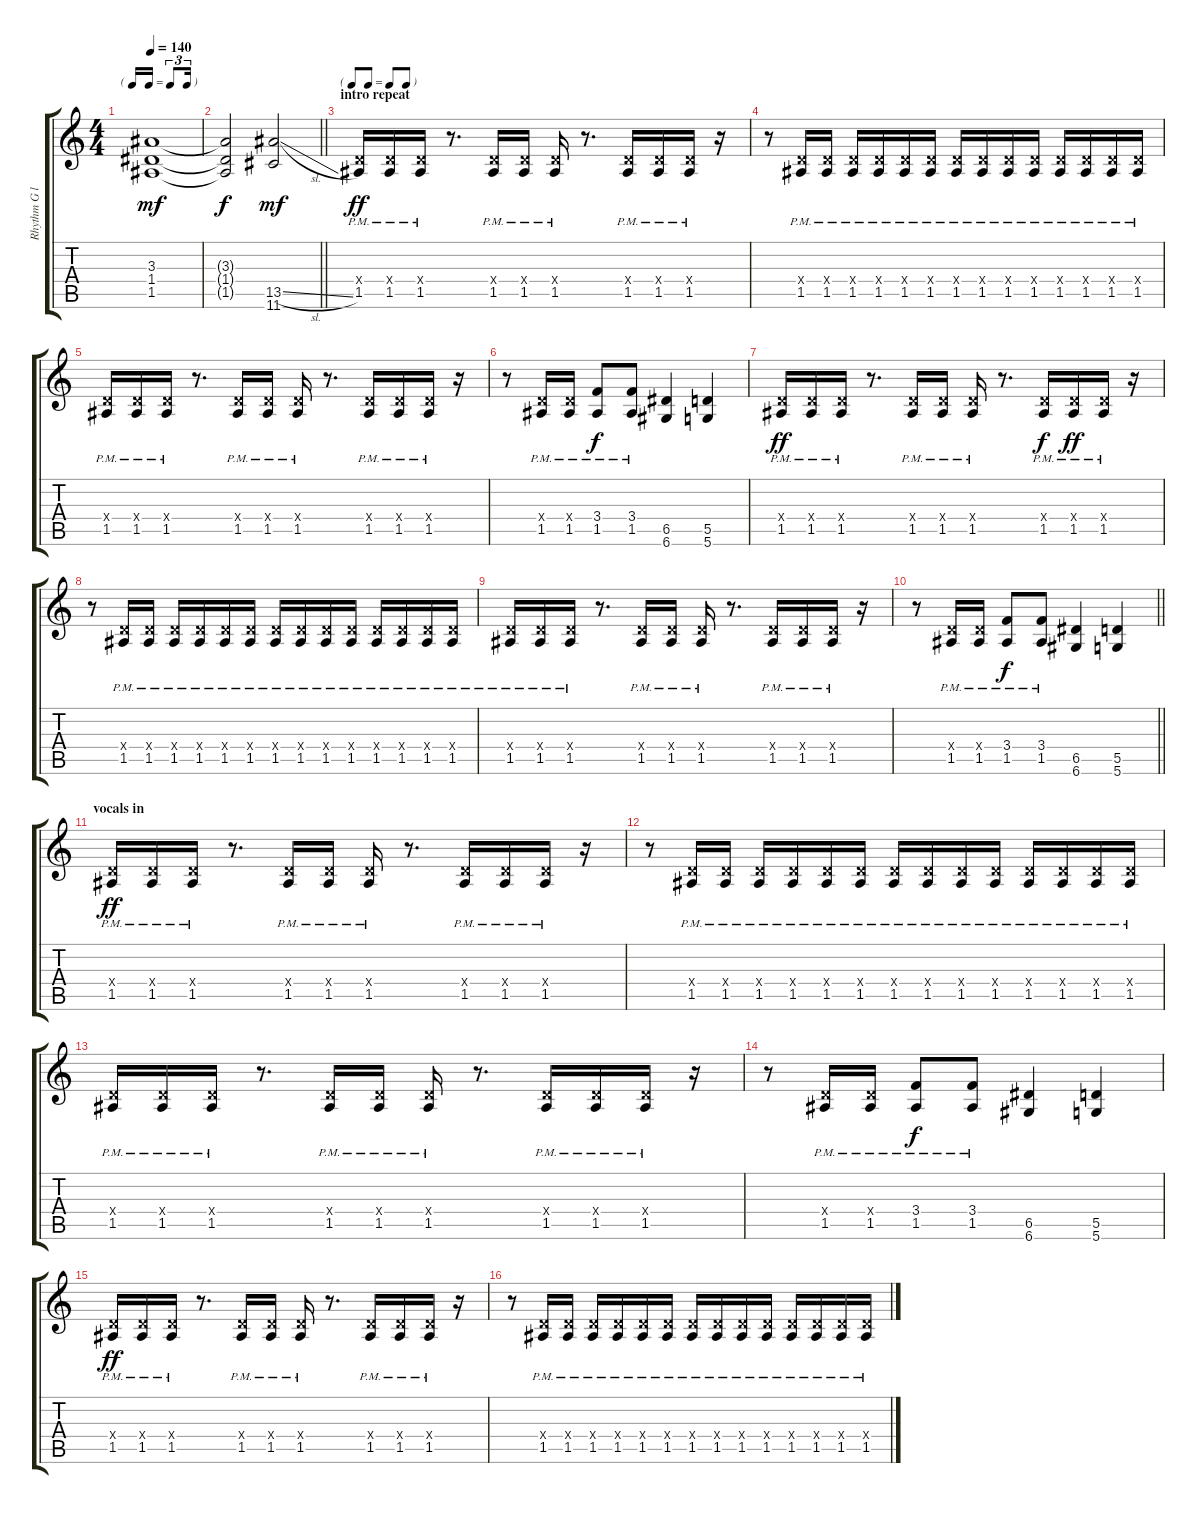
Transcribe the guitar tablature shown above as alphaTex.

\track ("Rhythm G left" "Rhythm G l") {instrument overdrivenguitar}
\staff {score tabs}
\tuning (E4 B3 G3 D3 A2 D2) {hide}
\ts (4 4)
\tf triplet16th
\tempo 140
\clef g2
\ks c
(3.3 1.4 1.5).1{dy mf} |
\barLineRight lightlight
(3.3{t} 1.4{t} 1.5{t}).2{dy f} (13.5{sl} 11.6).2{dy mf} |
\tf none
\section ("" "intro repeat")
(0.4{x} 1.5{pm}).16{dy ff} (0.4{x} 1.5{pm}).16 (0.4{x} 1.5{pm}).16 r.8{d} (0.4{x} 1.5{pm}).16 (0.4{x} 1.5{pm}).16 (0.4{x} 1.5{pm}).16 r.8{d} (0.4{x} 1.5{pm}).16 (0.4{x} 1.5{pm}).16 (0.4{x} 1.5{pm}).16 r.16 |
r.8 (0.4{x} 1.5{pm}).16 (0.4{x} 1.5{pm}).16 (0.4{x} 1.5{pm}).16 (0.4{x} 1.5{pm}).16 (0.4{x} 1.5{pm}).16 (0.4{x} 1.5{pm}).16 (0.4{x} 1.5{pm}).16 (0.4{x} 1.5{pm}).16 (0.4{x} 1.5{pm}).16 (0.4{x} 1.5{pm}).16 (0.4{x} 1.5{pm}).16 (0.4{x} 1.5{pm}).16 (0.4{x} 1.5{pm}).16 (0.4{x} 1.5{pm}).16 |
(0.4{x} 1.5{pm}).16 (0.4{x} 1.5{pm}).16 (0.4{x} 1.5{pm}).16 r.8{d} (0.4{x} 1.5{pm}).16 (0.4{x} 1.5{pm}).16 (0.4{x} 1.5{pm}).16 r.8{d} (0.4{x} 1.5{pm}).16 (0.4{x} 1.5{pm}).16 (0.4{x} 1.5{pm}).16 r.16 |
r.8 (0.4{x} 1.5{pm}).16 (0.4{x} 1.5{pm}).16 (3.4{pm} 1.5{pm}).8{dy f} (3.4{pm} 1.5{pm}).8 (6.5 6.6).4 (5.5 5.6).4 |
(0.4{x} 1.5{pm}).16{dy ff} (0.4{x} 1.5{pm}).16 (0.4{x} 1.5{pm}).16 r.8{d} (0.4{x} 1.5{pm}).16 (0.4{x} 1.5{pm}).16 (0.4{x} 1.5{pm}).16 r.8{d} (0.4{x} 1.5{pm}).16{dy f} (0.4{x} 1.5{pm}).16{dy ff} (0.4{x} 1.5{pm}).16 r.16 |
r.8 (0.4{x} 1.5{pm}).16 (0.4{x} 1.5{pm}).16 (0.4{x} 1.5{pm}).16 (0.4{x} 1.5{pm}).16 (0.4{x} 1.5{pm}).16 (0.4{x} 1.5{pm}).16 (0.4{x} 1.5{pm}).16 (0.4{x} 1.5{pm}).16 (0.4{x} 1.5{pm}).16 (0.4{x} 1.5{pm}).16 (0.4{x} 1.5{pm}).16 (0.4{x} 1.5{pm}).16 (0.4{x} 1.5{pm}).16 (0.4{x} 1.5{pm}).16 |
(0.4{x} 1.5{pm}).16 (0.4{x} 1.5{pm}).16 (0.4{x} 1.5{pm}).16 r.8{d} (0.4{x} 1.5{pm}).16 (0.4{x} 1.5{pm}).16 (0.4{x} 1.5{pm}).16 r.8{d} (0.4{x} 1.5{pm}).16 (0.4{x} 1.5{pm}).16 (0.4{x} 1.5{pm}).16 r.16 |
\barLineRight lightlight
r.8 (0.4{x} 1.5{pm}).16 (0.4{x} 1.5{pm}).16 (3.4{pm} 1.5{pm}).8{dy f} (3.4{pm} 1.5{pm}).8 (6.5 6.6).4 (5.5 5.6).4 |
\section ("" "vocals in")
(0.4{x} 1.5{pm}).16{dy ff} (0.4{x} 1.5{pm}).16 (0.4{x} 1.5{pm}).16 r.8{d} (0.4{x} 1.5{pm}).16 (0.4{x} 1.5{pm}).16 (0.4{x} 1.5{pm}).16 r.8{d} (0.4{x} 1.5{pm}).16 (0.4{x} 1.5{pm}).16 (0.4{x} 1.5{pm}).16 r.16 |
r.8 (0.4{x} 1.5{pm}).16 (0.4{x} 1.5{pm}).16 (0.4{x} 1.5{pm}).16 (0.4{x} 1.5{pm}).16 (0.4{x} 1.5{pm}).16 (0.4{x} 1.5{pm}).16 (0.4{x} 1.5{pm}).16 (0.4{x} 1.5{pm}).16 (0.4{x} 1.5{pm}).16 (0.4{x} 1.5{pm}).16 (0.4{x} 1.5{pm}).16 (0.4{x} 1.5{pm}).16 (0.4{x} 1.5{pm}).16 (0.4{x} 1.5{pm}).16 |
(0.4{x} 1.5{pm}).16 (0.4{x} 1.5{pm}).16 (0.4{x} 1.5{pm}).16 r.8{d} (0.4{x} 1.5{pm}).16 (0.4{x} 1.5{pm}).16 (0.4{x} 1.5{pm}).16 r.8{d} (0.4{x} 1.5{pm}).16 (0.4{x} 1.5{pm}).16 (0.4{x} 1.5{pm}).16 r.16 |
r.8 (0.4{x} 1.5{pm}).16 (0.4{x} 1.5{pm}).16 (3.4{pm} 1.5{pm}).8{dy f} (3.4{pm} 1.5{pm}).8 (6.5 6.6).4 (5.5 5.6).4 |
(0.4{x} 1.5{pm}).16{dy ff} (0.4{x} 1.5{pm}).16 (0.4{x} 1.5{pm}).16 r.8{d} (0.4{x} 1.5{pm}).16 (0.4{x} 1.5{pm}).16 (0.4{x} 1.5{pm}).16 r.8{d} (0.4{x} 1.5{pm}).16 (0.4{x} 1.5{pm}).16 (0.4{x} 1.5{pm}).16 r.16 |
r.8 (0.4{x} 1.5{pm}).16 (0.4{x} 1.5{pm}).16 (0.4{x} 1.5{pm}).16 (0.4{x} 1.5{pm}).16 (0.4{x} 1.5{pm}).16 (0.4{x} 1.5{pm}).16 (0.4{x} 1.5{pm}).16 (0.4{x} 1.5{pm}).16 (0.4{x} 1.5{pm}).16 (0.4{x} 1.5{pm}).16 (0.4{x} 1.5{pm}).16 (0.4{x} 1.5{pm}).16 (0.4{x} 1.5{pm}).16 (0.4{x} 1.5{pm}).16
